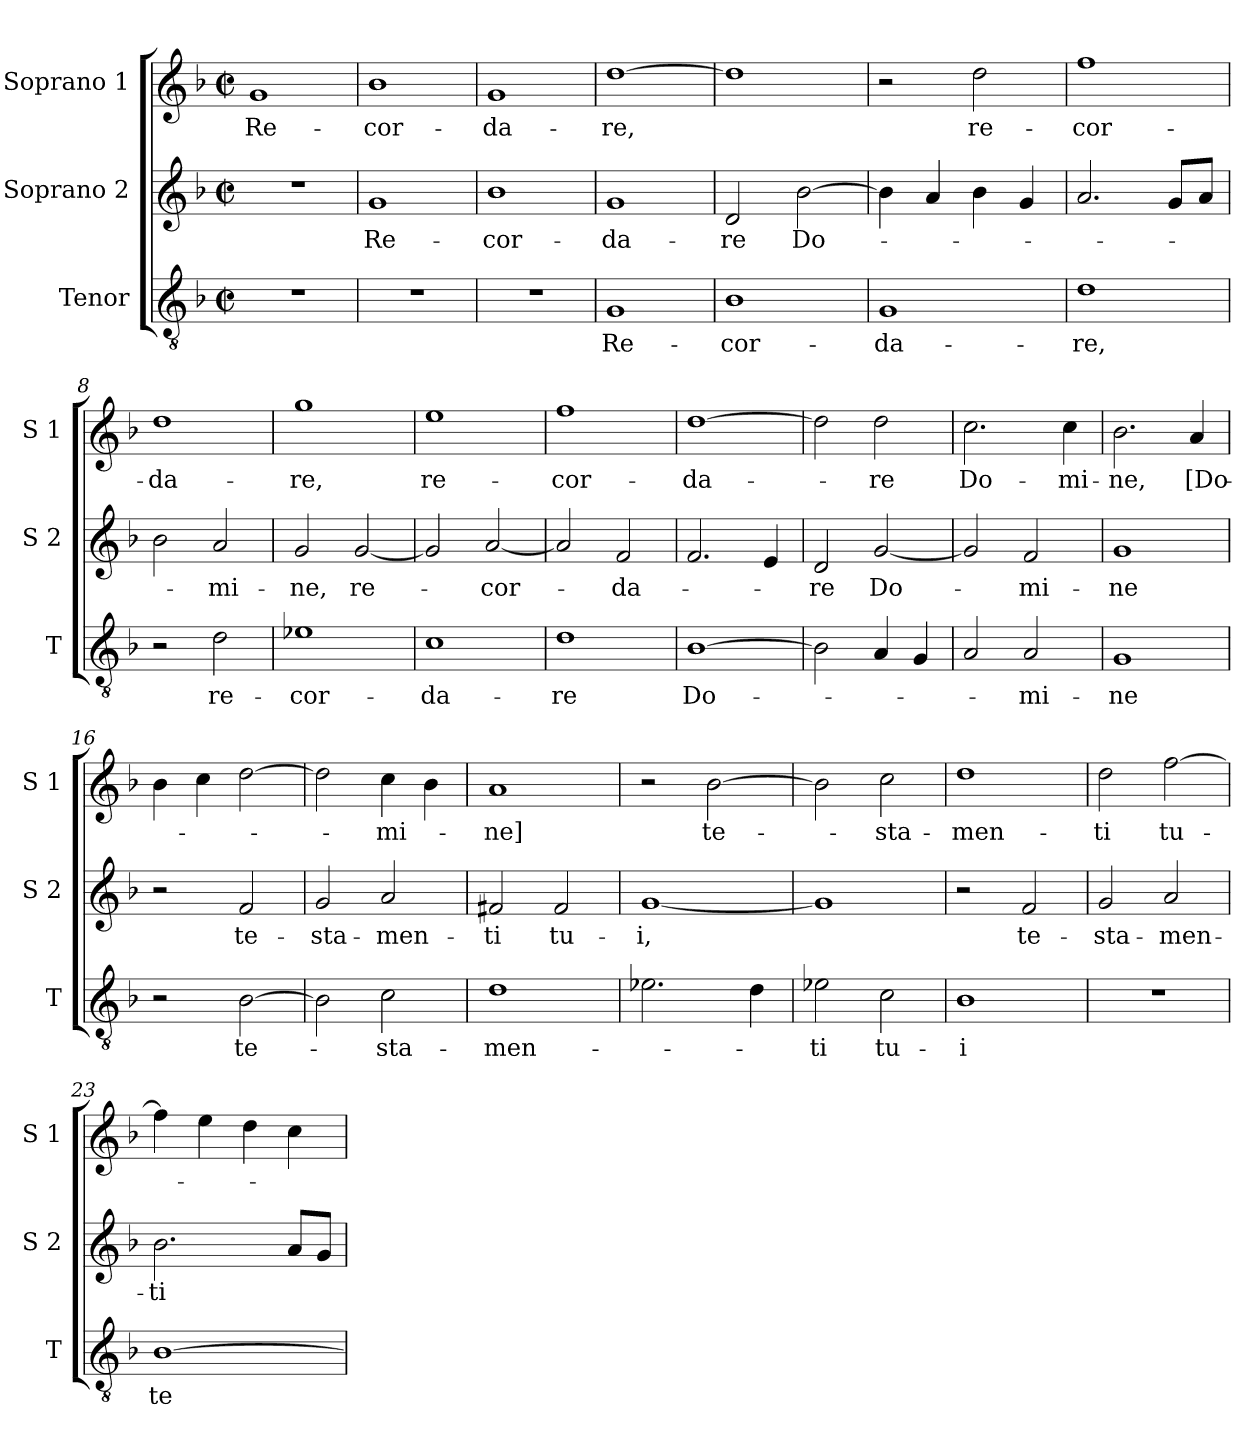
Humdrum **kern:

**kern	**text	**kern	**text	**kern	**text
*part3	*part3	*part2	*part2	*part1	*part1
*staff3	*staff3	*staff2	*staff2	*staff1	*staff1
*I"Tenor	*	*I"Soprano 2	*	*I"Soprano 1	*
*I'T	*	*I'S 2	*	*I'S 1	*
*clefGv2	*	*clefG2	*	*clefG2	*
*k[b-]	*	*k[b-]	*	*k[b-]	*
*F:	*	*F:	*	*F:	*
*M2/2	*	*M2/2	*	*M2/2	*
*met(c|)	*	*met(c|)	*	*met(c|)	*
=1	=1	=1	=1	=1	=1
!	!	!	!	!	!LO:LY:b
1r	.	1r	.	1g	Re-
=2	=2	=2	=2	=2	=2
!	!	!	!LO:LY:b	!	!LO:LY:b
1r	.	1g	Re-	1b-	-cor-
=3	=3	=3	=3	=3	=3
!	!	!	!LO:LY:b	!	!LO:LY:b
1r	.	1b-	-cor-	1g	-da-
=4	=4	=4	=4	=4	=4
!	!LO:LY:b	!	!LO:LY:b	!	!LO:LY:b
1G	Re-	1g	-da-	[1dd	-re,
=5	=5	=5	=5	=5	=5
!	!LO:LY:b	!	!LO:LY:b	!	!
1B-	-cor-	2d/	-re	1dd]	.
!	!	!	!LO:LY:b	!	!
.	.	[2b-\	Do-	.	.
=6	=6	=6	=6	=6	=6
!	!LO:LY:b	!	!	!	!
1G	-da-	4b-\]	.	2r	.
.	.	4a/	.	.	.
!	!	!	!	!	!LO:LY:b
.	.	4b-\	.	2dd\	re-
.	.	4g/	.	.	.
!!LO:LB:g=z
=7	=7	=7	=7	=7	=7
!	!LO:LY:b	!	!	!	!LO:LY:b
1d	-re,	2.a/	.	1ff	-cor-
.	.	8g/L	.	.	.
.	.	8a/J	.	.	.
=8	=8	=8	=8	=8	=8
!	!	!	!	!	!LO:LY:b
2r	.	2b-\	.	1dd	-da-
!	!LO:LY:b	!	!LO:LY:b	!	!
2d\	re-	2a/	-mi-	.	.
=9	=9	=9	=9	=9	=9
!	!LO:LY:b	!	!LO:LY:b	!	!LO:LY:b
1e-X	-cor-	2g/	-ne,	1gg	-re,
!	!	!	!LO:LY:b	!	!
.	.	[2g/	re-	.	.
=10	=10	=10	=10	=10	=10
!	!LO:LY:b	!	!	!	!LO:LY:b
1c	-da-	2g/]	.	1ee	re-
!	!	!	!LO:LY:b	!	!
.	.	[2a/	-cor-	.	.
=11	=11	=11	=11	=11	=11
!	!LO:LY:b	!	!	!	!LO:LY:b
1d	-re	2a/]	.	1ff	-cor-
!	!	!	!LO:LY:b	!	!
.	.	2f/	-da-	.	.
=12	=12	=12	=12	=12	=12
!	!LO:LY:b	!	!	!	!LO:LY:b
[1B-	Do-	2.f/	.	[1dd	-da-
.	.	4e/	.	.	.
=13	=13	=13	=13	=13	=13
!	!	!	!LO:LY:b	!	!
2B-\]	.	2d/	-re	2dd\]	.
!	!	!	!LO:LY:b	!	!LO:LY:b
4A/	.	[2g/	Do-	2dd\	-re
4G/	.	.	.	.	.
!!LO:LB:g=z
=14	=14	=14	=14	=14	=14
!	!	!	!	!	!LO:LY:b
2A/	.	2g/]	.	2.cc\	Do-
!	!LO:LY:b	!	!LO:LY:b	!	!
2A/	-mi-	2f/	-mi-	.	.
!	!	!	!	!	!LO:LY:b
.	.	.	.	4cc\	-mi-
=15	=15	=15	=15	=15	=15
!	!LO:LY:b	!	!LO:LY:b	!	!LO:LY:b
1G	-ne	1g	-ne	2.b-\	-ne,
!	!	!	!	!	!LO:LY:b
.	.	.	.	4a/	[Do-
=16	=16	=16	=16	=16	=16
2r	.	2r	.	4b-\	.
.	.	.	.	4cc\	.
!	!LO:LY:b	!	!LO:LY:b	!	!
[2B-\	te-	2f/	te-	[2dd\	.
=17	=17	=17	=17	=17	=17
!	!	!	!LO:LY:b	!	!
2B-\]	.	2g/	-sta-	2dd\]	.
!	!LO:LY:b	!	!LO:LY:b	!	!LO:LY:b
2c\	-sta-	2a/	-men-	4cc\	-mi-
.	.	.	.	4b-\	.
=18	=18	=18	=18	=18	=18
!	!LO:LY:b	!	!LO:LY:b	!	!LO:LY:b
1d	-men-	2f#X/	-ti	1a	-ne]
!	!	!	!LO:LY:b	!	!
.	.	2f#/	tu-	.	.
=19	=19	=19	=19	=19	=19
!	!	!	!LO:LY:b	!	!
2.e-X\	.	[1g	-i,	2r	.
!	!	!	!	!	!LO:LY:b
.	.	.	.	[2b-\	te-
4d\	.	.	.	.	.
=20	=20	=20	=20	=20	=20
!	!LO:LY:b	!	!	!	!
2e-X\	-ti	1g]	.	2b-\]	.
!	!LO:LY:b	!	!	!	!LO:LY:b
2c\	tu-	.	.	2cc\	-sta-
!!LO:PB:g=z
=21	=21	=21	=21	=21	=21
!	!LO:LY:b	!	!	!	!LO:LY:b
1B-	-i	2r	.	1dd	-men-
!	!	!	!LO:LY:b	!	!
.	.	2f/	te-	.	.
=22	=22	=22	=22	=22	=22
!	!	!	!LO:LY:b	!	!LO:LY:b
1r	.	2g/	-sta-	2dd\	-ti
!	!	!	!LO:LY:b	!	!LO:LY:b
.	.	2a/	-men-	[2ff\	tu-
=23	=23	=23	=23	=23	=23
!	!LO:LY:b	!	!LO:LY:b	!	!
[1B-	te-	2.b-\	-ti	4ff\]	.
.	.	.	.	4ee\	.
.	.	.	.	4dd\	.
.	.	8a/L	.	4cc\	.
.	.	8g/J	.	.	.
=	=	=	=	=	=
*-	*-	*-	*-	*-	*-
